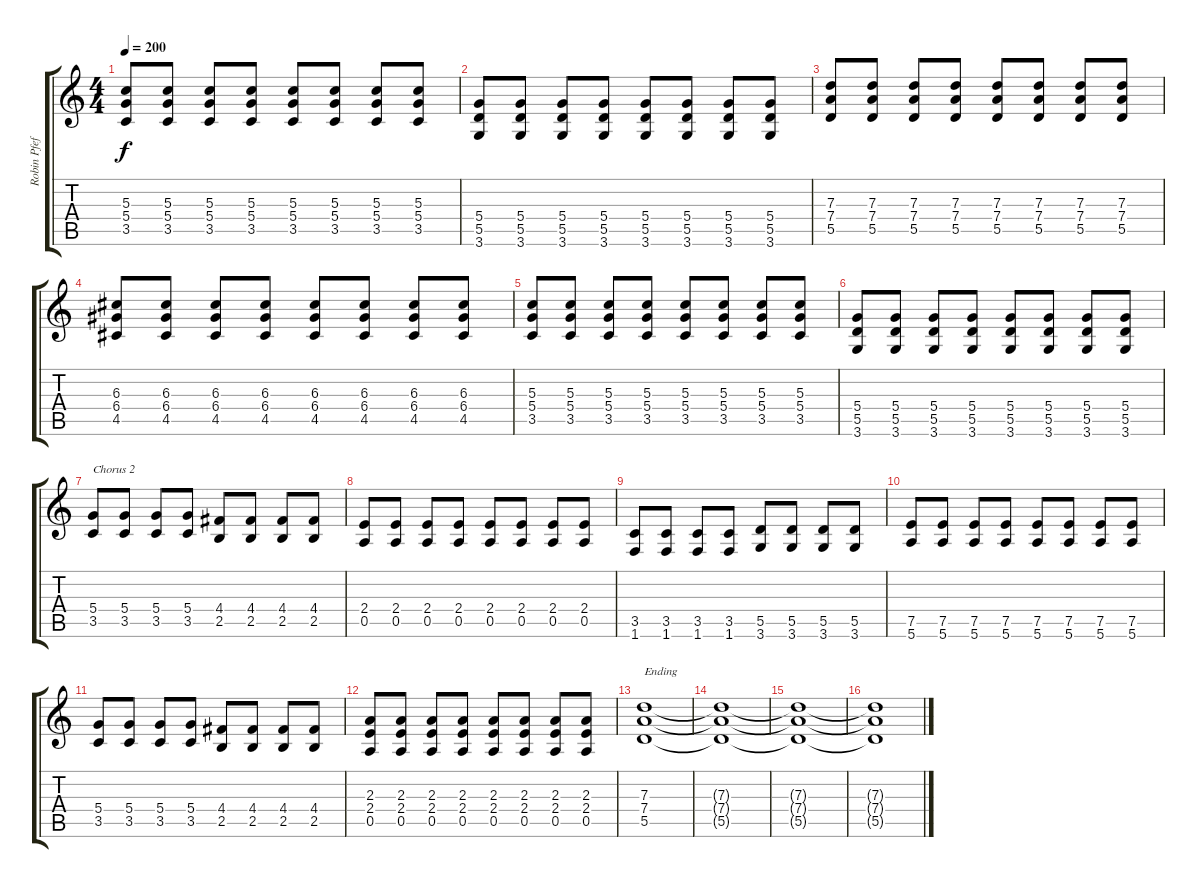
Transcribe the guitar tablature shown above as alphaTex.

\track ("Robin Pfefer (Lead Guitar)" "Robin Pfef") {instrument distortionguitar}
\staff {score tabs}
\tuning (E4 B3 G3 D3 A2 E2) {hide}
\ts (4 4)
\tempo 200
\clef g2
\ks c
(5.3 5.4 3.5).8{dy f} (5.3 5.4 3.5).8 (5.3 5.4 3.5).8 (5.3 5.4 3.5).8 (5.3 5.4 3.5).8 (5.3 5.4 3.5).8 (5.3 5.4 3.5).8 (5.3 5.4 3.5).8 |
(5.4 5.5 3.6).8 (5.4 5.5 3.6).8 (5.4 5.5 3.6).8 (5.4 5.5 3.6).8 (5.4 5.5 3.6).8 (5.4 5.5 3.6).8 (5.4 5.5 3.6).8 (5.4 5.5 3.6).8 |
(7.3 7.4 5.5).8 (7.3 7.4 5.5).8 (7.3 7.4 5.5).8 (7.3 7.4 5.5).8 (7.3 7.4 5.5).8 (7.3 7.4 5.5).8 (7.3 7.4 5.5).8 (7.3 7.4 5.5).8 |
(6.3 6.4 4.5).8 (6.3 6.4 4.5).8 (6.3 6.4 4.5).8 (6.3 6.4 4.5).8 (6.3 6.4 4.5).8 (6.3 6.4 4.5).8 (6.3 6.4 4.5).8 (6.3 6.4 4.5).8 |
(5.3 5.4 3.5).8 (5.3 5.4 3.5).8 (5.3 5.4 3.5).8 (5.3 5.4 3.5).8 (5.3 5.4 3.5).8 (5.3 5.4 3.5).8 (5.3 5.4 3.5).8 (5.3 5.4 3.5).8 |
(5.4 5.5 3.6).8 (5.4 5.5 3.6).8 (5.4 5.5 3.6).8 (5.4 5.5 3.6).8 (5.4 5.5 3.6).8 (5.4 5.5 3.6).8 (5.4 5.5 3.6).8 (5.4 5.5 3.6).8 |
(5.4 3.5).8{txt "Chorus 2"} (5.4 3.5).8 (5.4 3.5).8 (5.4 3.5).8 (4.4 2.5).8 (4.4 2.5).8 (4.4 2.5).8 (4.4 2.5).8 |
(2.4 0.5).8 (2.4 0.5).8 (2.4 0.5).8 (2.4 0.5).8 (2.4 0.5).8 (2.4 0.5).8 (2.4 0.5).8 (2.4 0.5).8 |
(3.5 1.6).8 (3.5 1.6).8 (3.5 1.6).8 (3.5 1.6).8 (5.5 3.6).8 (5.5 3.6).8 (5.5 3.6).8 (5.5 3.6).8 |
(7.5 5.6).8 (7.5 5.6).8 (7.5 5.6).8 (7.5 5.6).8 (7.5 5.6).8 (7.5 5.6).8 (7.5 5.6).8 (7.5 5.6).8 |
(5.4 3.5).8 (5.4 3.5).8 (5.4 3.5).8 (5.4 3.5).8 (4.4 2.5).8 (4.4 2.5).8 (4.4 2.5).8 (4.4 2.5).8 |
(2.3 2.4 0.5).8 (2.3 2.4 0.5).8 (2.3 2.4 0.5).8 (2.3 2.4 0.5).8 (2.3 2.4 0.5).8 (2.3 2.4 0.5).8 (2.3 2.4 0.5).8 (2.3 2.4 0.5).8 |
(7.3 7.4 5.5).1{txt "Ending"} |
(7.3{t} 7.4{t} 5.5{t}).1 |
(7.3{t} 7.4{t} 5.5{t}).1 |
(7.3{t} 7.4{t} 5.5{t}).1
